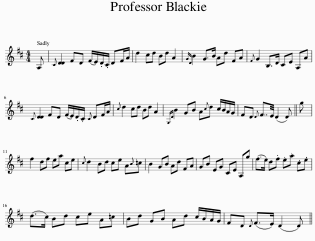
X:1
L:1/8
M:4/4
I:linebreak $
K:D
V:1 treble
V:1
 A, |{C} [DD]2 FD (F/E/).D/.C/ DF/A/ | d2 cd Bd A2 |{GD} B2 G>B Ad FA |{F} G2 B,>D CE A,A |$ %5
{C} [DD]2 FD (F/E/).D/.C/{C} DF/A/ |{c} d2 cd Bd A2 |{G,D} B2 GB A{c}d c/B/A/G/ | FD{D} F7/4E/4 (D2 D) || g |$ %10
 f2 df ea ce |{c} d2 Bd ce A{B}=c | B2 GB Ad FA | GB EG CE A,g | (f>e) d.f .e.a .c.e |$ %15
 (d>c) Bd ce A=c | Bd GB Ad c/B/A/G/ | FD{D} (F>E) (D2 D) || %18
